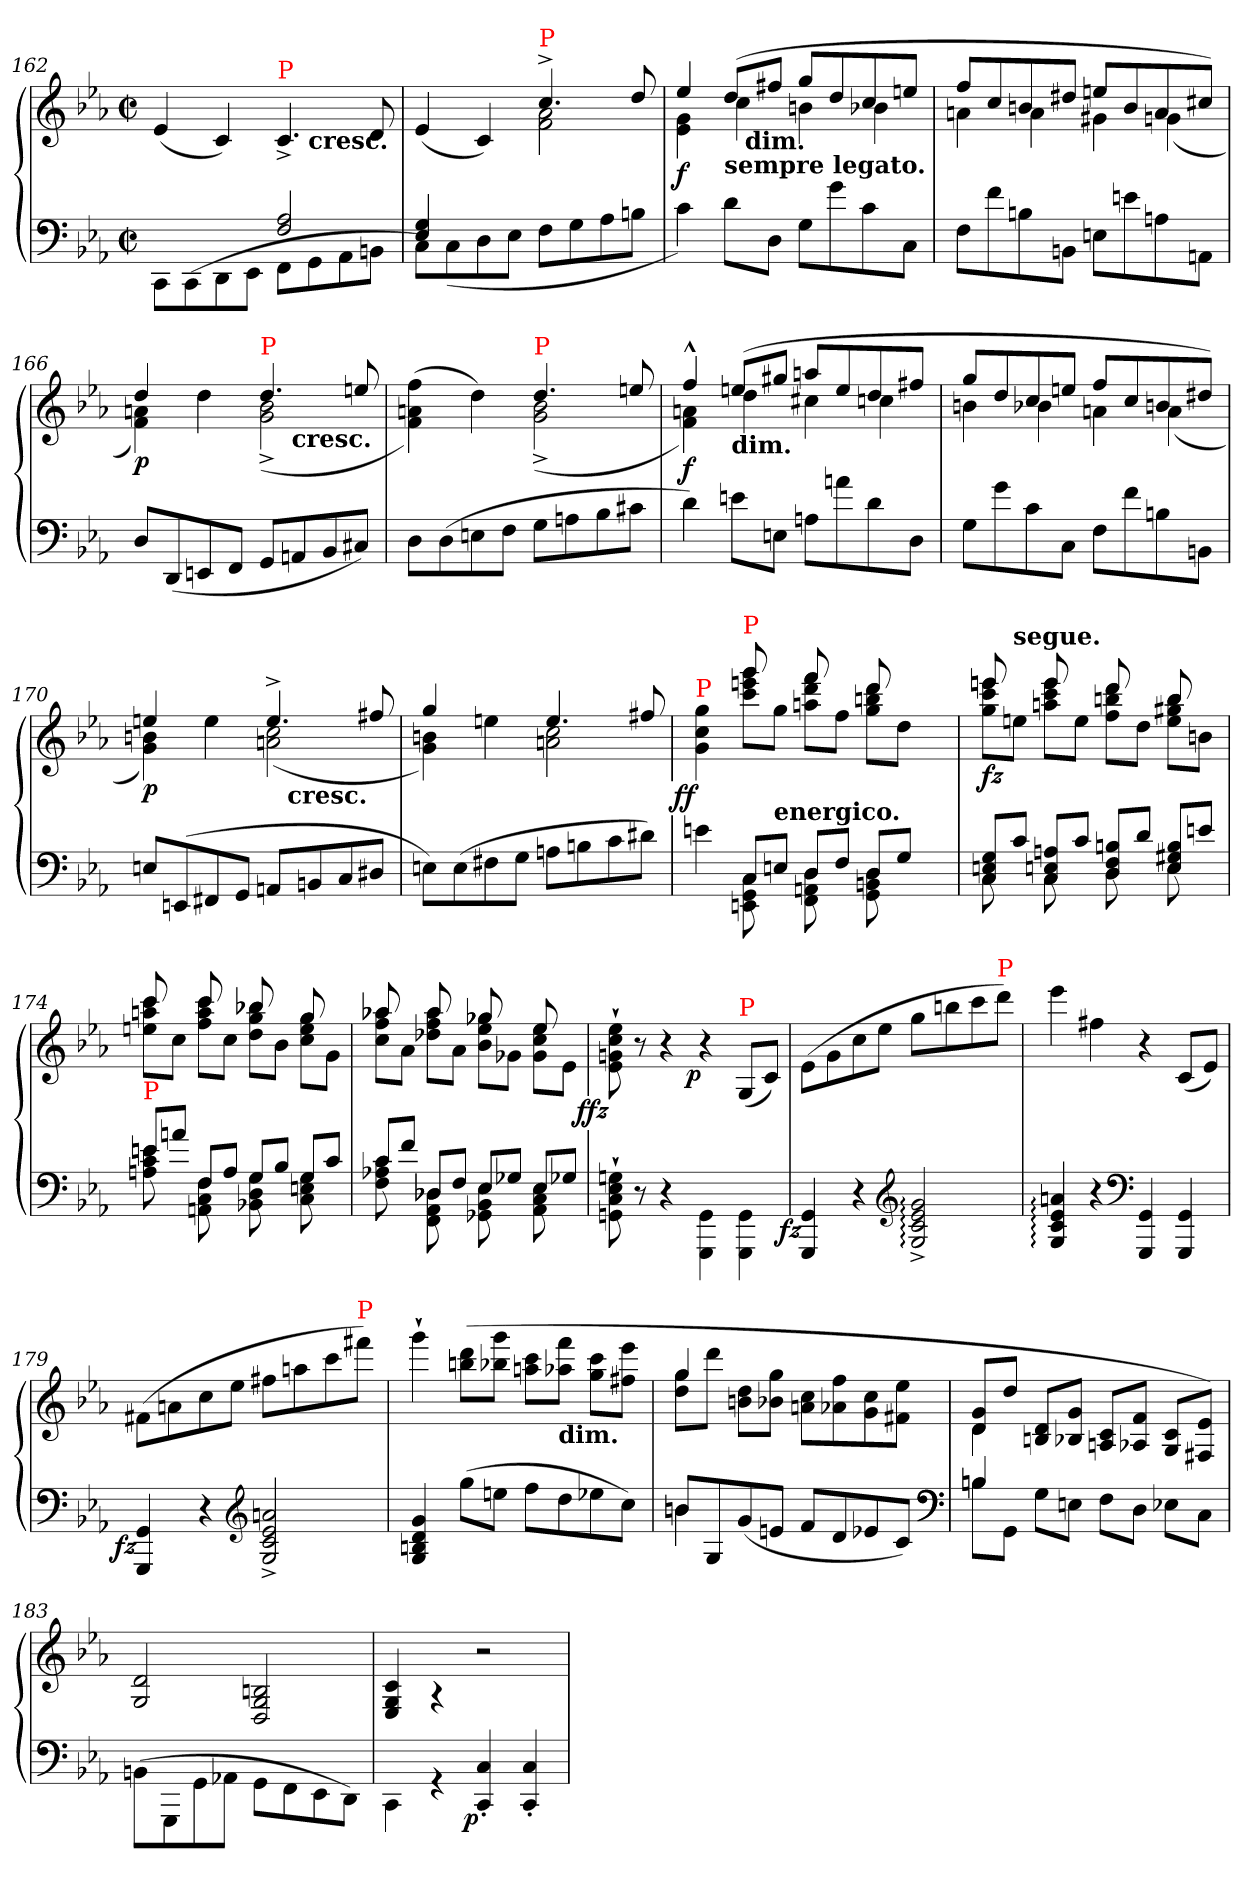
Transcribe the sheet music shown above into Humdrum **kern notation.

**kern	**kern	**dynam
*part1	*part1	*part1
*staff2	*staff1	*staff1/2
*clefF4	*clefG2	*
*k[b-e-a-]	*k[b-e-a-]	*
*c:	*c:	*
*M2/2	*M2/2	*
*met(c|)	*met(c|)	*
=162	=162	=162
*^	*^	*
2ryy	8CC\L	(4e-	2ryy	.
.	(8CC\	.	.	.
.	8DD\	4c)	.	.
.	8EE-\J	.	.	.
!	!	!LO:TX:a:color=red:t=P	!	!
2A- 2F	8FFL	4.c^>	8ryy	.
!	!	!	!LO:TX:b:B:t=cresc.	!
.	8GG	.	4.ryy	.
.	8AA-	.	.	.
.	8BBnJ	8d	.	.
=163	=163	=163	=163	=163
4G 4E-	8CL)	(4e-	2ryy	.
.	(>8C	.	.	.
2.ryy	8D	4c)	.	.
.	8E-J	.	.	.
!	!	!LO:TX:a:color=red:t=P	!	!
.	8FL	4.cc^	2a- 2f	.
.	8G	.	.	.
.	8A-	.	.	.
.	8BnJ	8dd	.	.
=164	=164	=164	=164	=164
!	!	!	!	!LO:DY:b
*v	*v	*	*^	*
4c)	4ee-	4g 4e-	4ryy	f
!LO:TX:a:B:t=sempre legato.	!	!	!	!
8dL	(8ddL	4cc	16ryy	.
!	!	!	!LO:TX:b:B:t=dim.	!
.	.	.	2ryy	.
8DJ	8ff#XJ	.	.	.
8GL	8ggL	4bn	.	.
8g	8dd	.	.	.
8c	8cc	4b-X	.	.
.	.	.	8.ryy	.
8CJ	8eenJ	.	.	.
*	*	*v	*v	*
=165	=165	=165	=165
8FL	8ffL	4an	.
8f	8cc	.	.
8Bn	8bn	4a	.
8BBnJ	8dd#XJ	.	.
8EnL	8eenL	4g#X	.
8en	8b	.	.
8An	8a	(4gn	.
8AAnJ	8cc#XJ)	.	.
=166	=166	=166	=166
!	!	!	!LO:DY:b
*	*	*^	*
8DL	4dd	4an 4f)	2ryy	p
(8DD	.	.	.	.
8EEn	4dd	4ryy	.	.
8FFJ	.	.	.	.
!	!LO:TX:a:color=red:t=P	!	!	!
8GGL	4.dd	(2b-^ 2g^	8ryy	.
!	!	!	!LO:TX:b:B:t=cresc.	!
8AAn	.	.	4.ryy	.
8BB-	.	.	.	.
8C#XJ)	8een	.	.	.
*	*	*v	*v	*
=167	=167	=167	=167
8DL	2ryy	(4ff 4an 4f)	.
(8D	.	.	.
8En	.	4dd)	.
8FJ	.	.	.
!	!LO:TX:a:color=red:t=P	!	!
8GL	4.dd	(2b-^ 2g^	.
8An	.	.	.
8B-	.	.	.
8c#XJ	8een	.	.
=168	=168	=168	=168
!	!	!	!LO:DY:b
4d)	4ff^^	4an 4f)	f
!	!LO:TX:b:B:t=dim.	!	!
8enL	(8eenL	4dd	.
8EnJ	8gg#XJ	.	.
8AnL	8aanL	4cc#X	.
8an	8ee	.	.
8d	8dd	4ccn	.
8DJ	8ff#XJ	.	.
=169	=169	=169	=169
8GL	8ggL	4bn	.
8g	8dd	.	.
8c	8cc	4b-X	.
8CJ	8eenJ	.	.
8FL	8ffL	4an	.
8f	8cc	.	.
8Bn	8bn	(4a	.
8BBnJ	8dd#XJ)	.	.
=170	=170	=170	=170
!	!	!	!LO:DY:b
*	*	*^	*
8EnL	4een	4bn 4g)	2ryy	p
(8EEn	.	.	.	.
8FF#X	4ee	4ryy	.	.
8GGJ	.	.	.	.
8AAnL	4.ee^	(2cc 2an	16ryy	.
!	!	!	!LO:TX:b:B:t=cresc.	!
.	.	.	4..ryy	.
8BBn	.	.	.	.
8C	.	.	.	.
8D#XJ	8ff#X	.	.	.
*	*	*v	*v	*
=171	=171	=171	=171
8EnL)	4gg	4bn 4g)	.
(8E	.	.	.
8F#X	4een	4ryy	.
8GJ	.	.	.
8AnL	4.ee	2cc 2an	.
8Bn	.	.	.
8c	.	.	.
8d#XJ)	8ff#X	.	.
=172	=172	=172	=172
*^	*	*	*
!	!	!LO:TX:a:color=red:t=P	!	!
!	!	!	!	!LO:DY:b:rj
!	!	!	!	!LO:DY:n=1:b
4ryy	4en	4ryy	4gg 4cc 4g	f f
!	!	!LO:TX:a:color=red:t=P	!	!
!	!	!	!	!LO:DY:n=2:b
!	!	!	!	!LO:DY:n=3:b
8CL	8C 8GG 8EEn	8ggg	8ggg 8eeen 8cccL	fz fz
!LO:TX:a:B:t=energico.	!	!	!	!
8EnJ	8ryy	8ryy	8ggJ	.
!	!	!	!	!LO:DY:n=4:b
!	!	!	!	!LO:DY:n=5:b
8DL	8D 8AAn 8FF	8fff	8fff 8ddd 8aanL	fz fz
8FJ	8ryy	8ryy	8ffJ	.
!	!	!	!	!LO:DY:n=6:b
!	!	!	!	!LO:DY:n=7:b
8DL	8D 8BBn 8GG	8ddd	8ddd 8bbn 8ggL	fz fz
8GJ	8ryy	8ryy	8ddJ	.
8ryy	8ryy	8ryy	8ryy	.
=173	=173	=173	=173	=173
!	!	!	!	!LO:DY:b
8G 8En 8CL	8C	8eeen	8eeen 8ccc 8ggL	fz
!	!	!LO:TX:a:B:t=segue.	!	!
8cJ	8ryy	8ryy	8eenJ	.
8An 8En 8CL	8C	8eee	8eee 8ccc 8aanL	.
8cJ	8ryy	8ryy	8eeJ	.
8Bn 8F 8DL	8D	8ddd	8ddd 8bbn 8ffL	.
8dJ	8ryy	8ryy	8ddJ	.
8B 8G#X 8EL	8E	8bb	8bb 8gg#X 8eeL	.
8enJ	8ryy	8ryy	8bnJ	.
=174	=174	=174	=174	=174
!LO:TX:a:color=red:t=P	!	!	!	!
8enL	8en 8c 8An	8ccc	8ccc 8aan 8eenL	.
8anJ	8ryy	8ryy	8ccJ	.
8FL	8F 8C 8AAn	8ccc	8ccc 8aa 8ffL	.
8AJ	8ryy	8ryy	8ccJ	.
8GL	8G 8D 8BB-X	8bb-X	8bb-X 8gg 8ddL	.
8B-J	8ryy	8ryy	8b-J	.
8GL	8G 8En 8C	8gg	8gg 8ee 8ccL	.
8cJ	8ryy	8ryy	8gJ	.
=175	=175	=175	=175	=175
8cL	8c 8A-X 8F	8aa-X	8aa-X 8ff 8ccL	.
8fJ	8ryy	8ryy	8a-J	.
8D-XL	8D-X 8AA- 8FF	8aa-	8aa- 8ff 8dd-XL	.
8FJ	8ryy	8ryy	8a-J	.
8E-L	8E- 8BB- 8GG-X	8gg-X	8gg-X 8ee- 8b-L	.
8G-J	8ryy	8ryy	8g-XJ	.
8E-L	8E- 8C 8AA-	8ee-	8ee- 8cc 8g-L	.
8G-XJ	8ryy	8ryy	8e-J	.
=176	=176	=176	=176	=176
!	!	!	!	!LO:DY:b:rj
*v	*v	*	*	*
*	*v	*v	*
8Gn`\ 8E-`\ 8C`\ 8GGn`\	8ee-`\ 8cc`\ 8gn`\ 8e-`\	ffz
8r	8r	.
4r	4r	.
!	!	!LO:DY:b:rj
4GG\ 4GGG\	4r	p
!	!LO:TX:a:color=red:t=P	!
4GG\ 4GGG\	(8G/L	.
.	8c/J)	.
=177	=177	=177
!	!	!LO:DY:b=2:rj
4GG 4GGG	(8e-\L	fz
.	8g\	.
4r	8cc\	.
.	8ee-\J	.
*clefG2	*	*
2g:^> 2e-:^> 2c:^> 2G:^>	8ggL	.
.	8bbn	.
.	8ccc	.
!	!LO:TX:a:color=red:t=P	!
.	8dddJ)	.
=178	=178	=178
4an: 4e-: 4c: 4G:	4eee-	.
4r	4ff#X	.
*clefF4	*	*
4GG 4GGG	4r	.
4GG 4GGG	(8cL	.
.	8e-J)	.
=179	=179	=179
!	!	!LO:DY:b=2:rj
4GG 4GGG	(8f#XL	fz
.	8an	.
4r	8cc	.
.	8ee-J	.
*clefG2	*	*
2an^> 2e-^> 2c^> 2G^>	8ff#XL	.
.	8aan	.
.	8ccc	.
!	!LO:TX:a:color=red:t=P	!
.	8fff#XJ)	.
=180	=180	=180
4g 4d 4Bn 4G	4ggg`	.
(8ggL	(>8ddd 8bbnL	.
8eenJ	8ggg 8bb-XJ	.
8ffL	8ccc 8aanL	.
!	!LO:TX:b:B:t=dim.	!
8dd	8fff 8aa-XJ	.
8ee-X	8ccc 8ggL	.
8ccJ)	8eee- 8ff#XJ	.
=181	=181	=181
*^	*^	*
8bnL	4bn	4gg	8gg 8ddL	.
8G	.	.	8dddJ	.
(8g	2.ryy	2.ryy	8dd 8bnL	.
8enJ	.	.	8gg 8b-XJ	.
8fL	.	.	8cc 8anL	.
8d	.	.	8ff 8a-X	.
8e-X	.	.	8cc 8g	.
8cJ)	.	.	8ee- 8f#XJ	.
*clefF4	*	*	*	*
=182	=182	=182	=182	=182
4Bn	8BnL	8g 8dL	4d	.
.	8GGJ	8ddJ	.	.
2.ryy	8GL	8d 8BnL	2.ryy	.
.	8EnJ	8g 8B-XJ	.	.
.	8FL	8c/ 8An/L	.	.
.	8DJ	8f/ 8A-X/J	.	.
.	8E-XL	8c/ 8G/L	.	.
.	8CJ	8e-/ 8F#X/J)	.	.
*v	*v	*	*	*
*	*v	*v	*
=183	=183	=183
(8BBn\L	2d/ 2G/	.
8GGG\	.	.
8GG\	.	.
8AA-X\J	.	.
8GG\L	2Bn/ 2G/ 2D/	.
8FF\	.	.
8EE-\	.	.
8DD\J)	.	.
=184	=184	=184
4CC\	4c/ 4G/ 4E-/	.
4rGG	4rA	.
!	!	!LO:DY:b=2:rj
4C' 4CC'	2r	p
4C' 4CC'	.	.
=	=	=
*-	*-	*-
